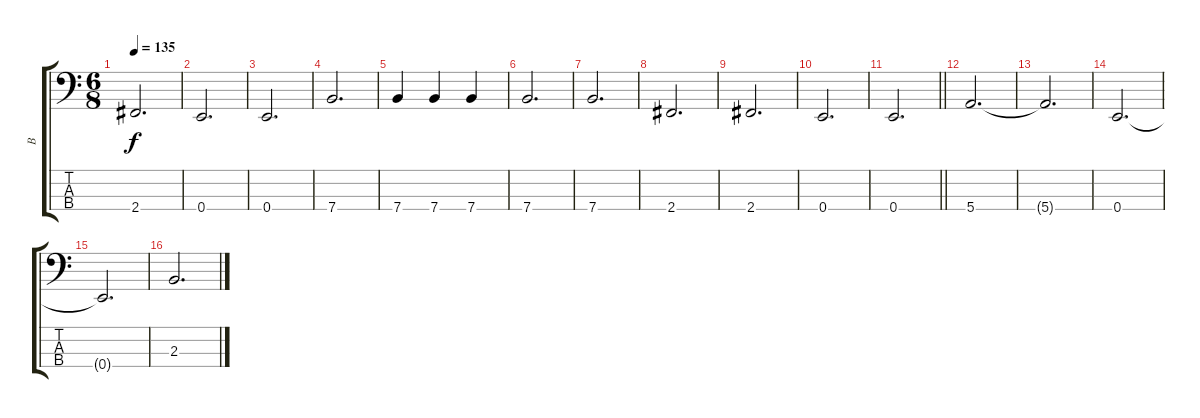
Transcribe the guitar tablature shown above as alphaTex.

\track ("B" "B") {instrument electricbasspick}
\staff {score tabs}
\tuning (G2 D2 A1 E1) {hide}
\ts (6 8)
\tempo 135
\clef f4
\ks c
2.4.2{d dy f} |
0.4.2{d} |
0.4.2{d} |
7.4.2{d} |
7.4.4 7.4.4 7.4.4 |
7.4.2{d} |
7.4.2{d} |
2.4.2{d} |
2.4.2{d} |
0.4.2{d} |
\barLineRight lightlight
0.4.2{d} |
\section ("" "")
5.4.2{d} |
5.4{t}.2{d} |
0.4.2{d} |
0.4{t}.2{d} |
2.3.2{d}
